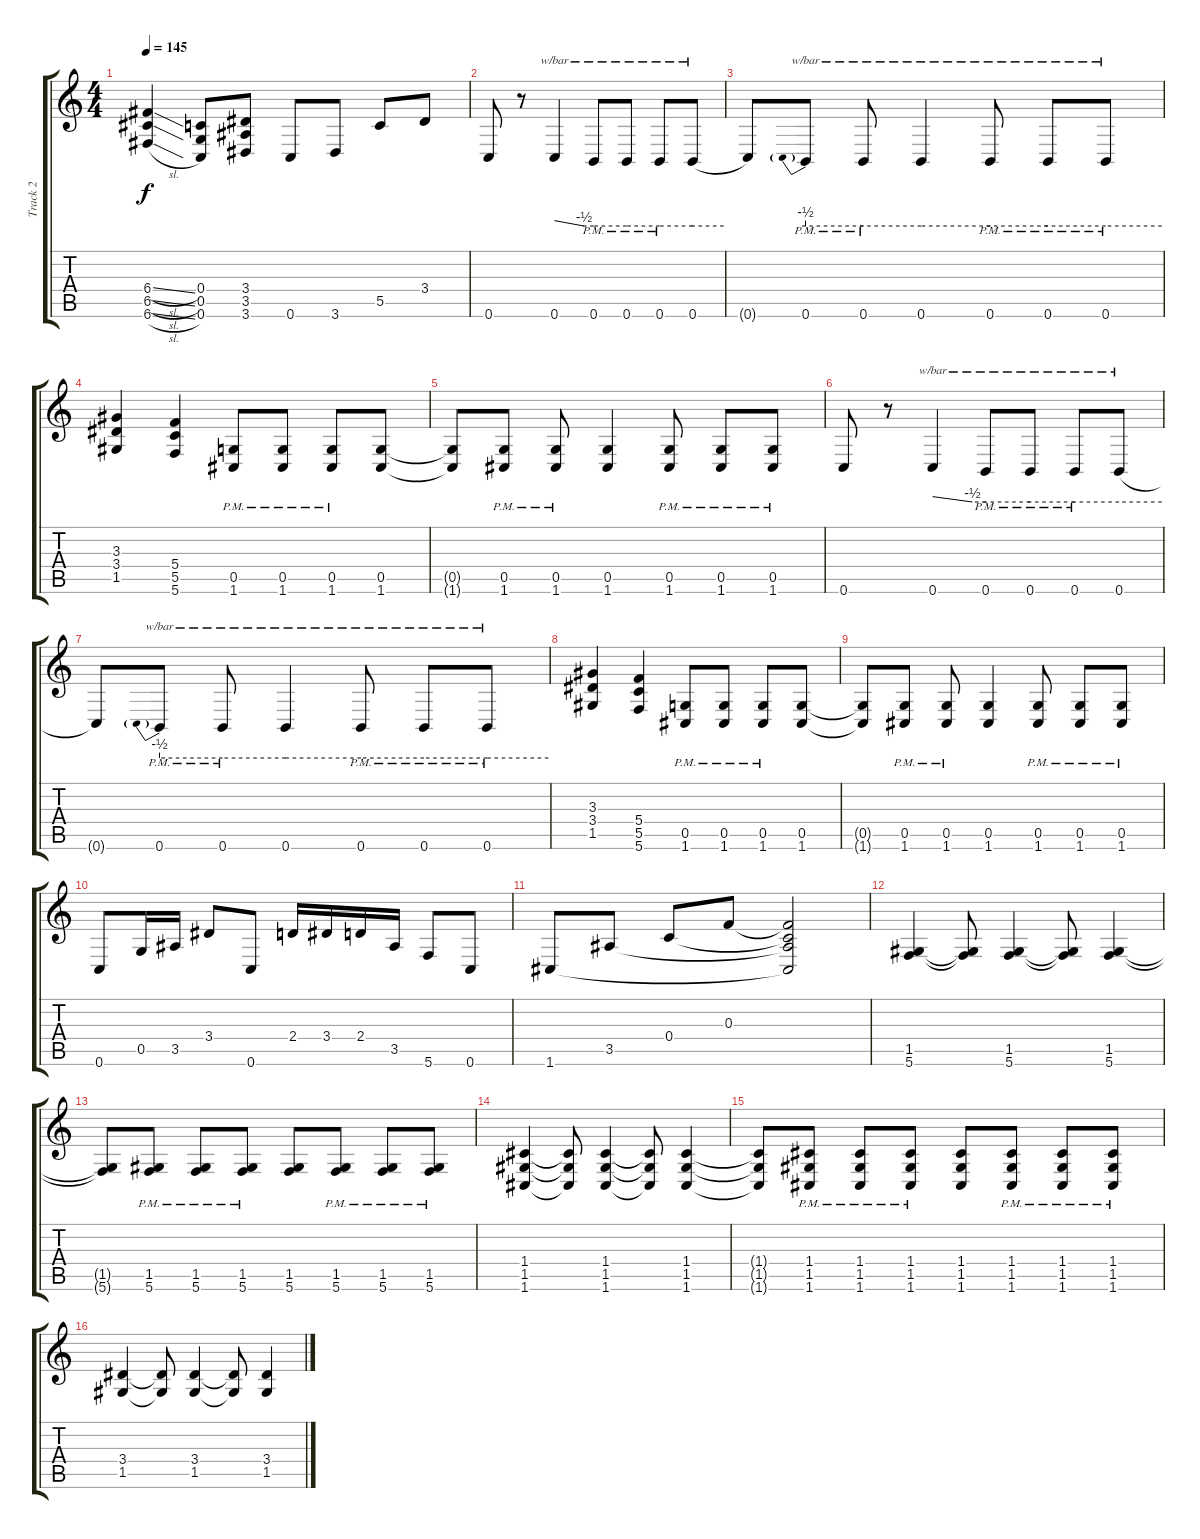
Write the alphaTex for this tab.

\track ("Track 2" "Track 2") {instrument overdrivenguitar}
\staff {score tabs}
\tuning (D4 A3 F3 C3 G2 C2) {hide}
\ts (4 4)
\tempo 145
\clef g2
\ks c
(6.4{sl} 6.5{sl} 6.6{sl}).4{dy f} (0.4 0.5 0.6).8 (3.4 3.5 3.6).8 0.6.8 3.6.8 5.5.8 3.4.8 |
0.6.8 r.8 0.6.4{tbe (custom default 0 0 45 -2 60 -2)} 0.6{pm}.8{tbe (hold default 0 -2 60 -2)} 0.6{pm}.8{tbe (hold default 0 -2 60 -2)} 0.6{pm}.8{tbe (hold default 0 -2 60 -2)} 0.6.8{tbe (hold default 0 -2 60 -2)} |
0.6{t}.8 0.6{pm}.8{tbe (predive default 0 -2 60 -2)} 0.6{pm}.8{tbe (hold default 0 -2 60 -2)} 0.6.4{tbe (hold default 0 -2 60 -2)} 0.6{pm}.8{tbe (hold default 0 -2 60 -2)} 0.6{pm}.8{tbe (hold default 0 -2 60 -2)} 0.6{pm}.8{tbe (hold default 0 -2 60 -2)} |
(3.3 3.4 1.5).4 (5.4 5.5 5.6).4 (0.5{pm} 1.6{pm}).8 (0.5{pm} 1.6{pm}).8 (0.5{pm} 1.6{pm}).8 (0.5 1.6).8 |
(0.5{t} 1.6{t}).8 (0.5{pm} 1.6{pm}).8 (0.5{pm} 1.6{pm}).8 (0.5 1.6).4 (0.5{pm} 1.6{pm}).8 (0.5{pm} 1.6{pm}).8 (0.5{pm} 1.6{pm}).8 |
0.6.8 r.8 0.6.4{tbe (custom default 0 0 45 -2 60 -2)} 0.6{pm}.8{tbe (hold default 0 -2 60 -2)} 0.6{pm}.8{tbe (hold default 0 -2 60 -2)} 0.6{pm}.8{tbe (hold default 0 -2 60 -2)} 0.6.8{tbe (hold default 0 -2 60 -2)} |
0.6{t}.8 0.6{pm}.8{tbe (predive default 0 -2 60 -2)} 0.6{pm}.8{tbe (hold default 0 -2 60 -2)} 0.6.4{tbe (hold default 0 -2 60 -2)} 0.6{pm}.8{tbe (hold default 0 -2 60 -2)} 0.6{pm}.8{tbe (hold default 0 -2 60 -2)} 0.6{pm}.8{tbe (hold default 0 -2 60 -2)} |
(3.3 3.4 1.5).4 (5.4 5.5 5.6).4 (0.5{pm} 1.6{pm}).8 (0.5{pm} 1.6{pm}).8 (0.5{pm} 1.6{pm}).8 (0.5 1.6).8 |
(0.5{t} 1.6{t}).8 (0.5{pm} 1.6{pm}).8 (0.5{pm} 1.6{pm}).8 (0.5 1.6).4 (0.5{pm} 1.6{pm}).8 (0.5{pm} 1.6{pm}).8 (0.5{pm} 1.6{pm}).8 |
0.6.8 0.5.16 3.5.16 3.4.8 0.6.8 2.4.16 3.4.16 2.4.16 3.5.16 5.6.8 0.6.8 |
1.6.8 3.5.8 0.4.8 0.3.8 (0.3{t} 0.4{t} 3.5{t} 1.6{t}).2 |
(1.5 5.6).4 (1.5{t} 5.6{t}).8 (1.5 5.6).4 (1.5{t} 5.6{t}).8 (1.5 5.6).4 |
(1.5{t} 5.6{t}).8 (1.5{pm} 5.6{pm}).8 (1.5{pm} 5.6{pm}).8 (1.5{pm} 5.6{pm}).8 (1.5 5.6).8 (1.5{pm} 5.6{pm}).8 (1.5{pm} 5.6{pm}).8 (1.5{pm} 5.6{pm}).8 |
(1.4 1.5 1.6).4 (1.4{t} 1.5{t} 1.6{t}).8 (1.4 1.5 1.6).4 (1.4{t} 1.5{t} 1.6{t}).8 (1.4 1.5 1.6).4 |
(1.4{t} 1.5{t} 1.6{t}).8 (1.4{pm} 1.5{pm} 1.6{pm}).8 (1.4{pm} 1.5{pm} 1.6{pm}).8 (1.4{pm} 1.5{pm} 1.6{pm}).8 (1.4 1.5 1.6).8 (1.4{pm} 1.5{pm} 1.6{pm}).8 (1.4{pm} 1.5{pm} 1.6{pm}).8 (1.4{pm} 1.5{pm} 1.6{pm}).8 |
(3.4 1.5).4 (3.4{t} 1.5{t}).8 (3.4 1.5).4 (3.4{t} 1.5{t}).8 (3.4 1.5).4
